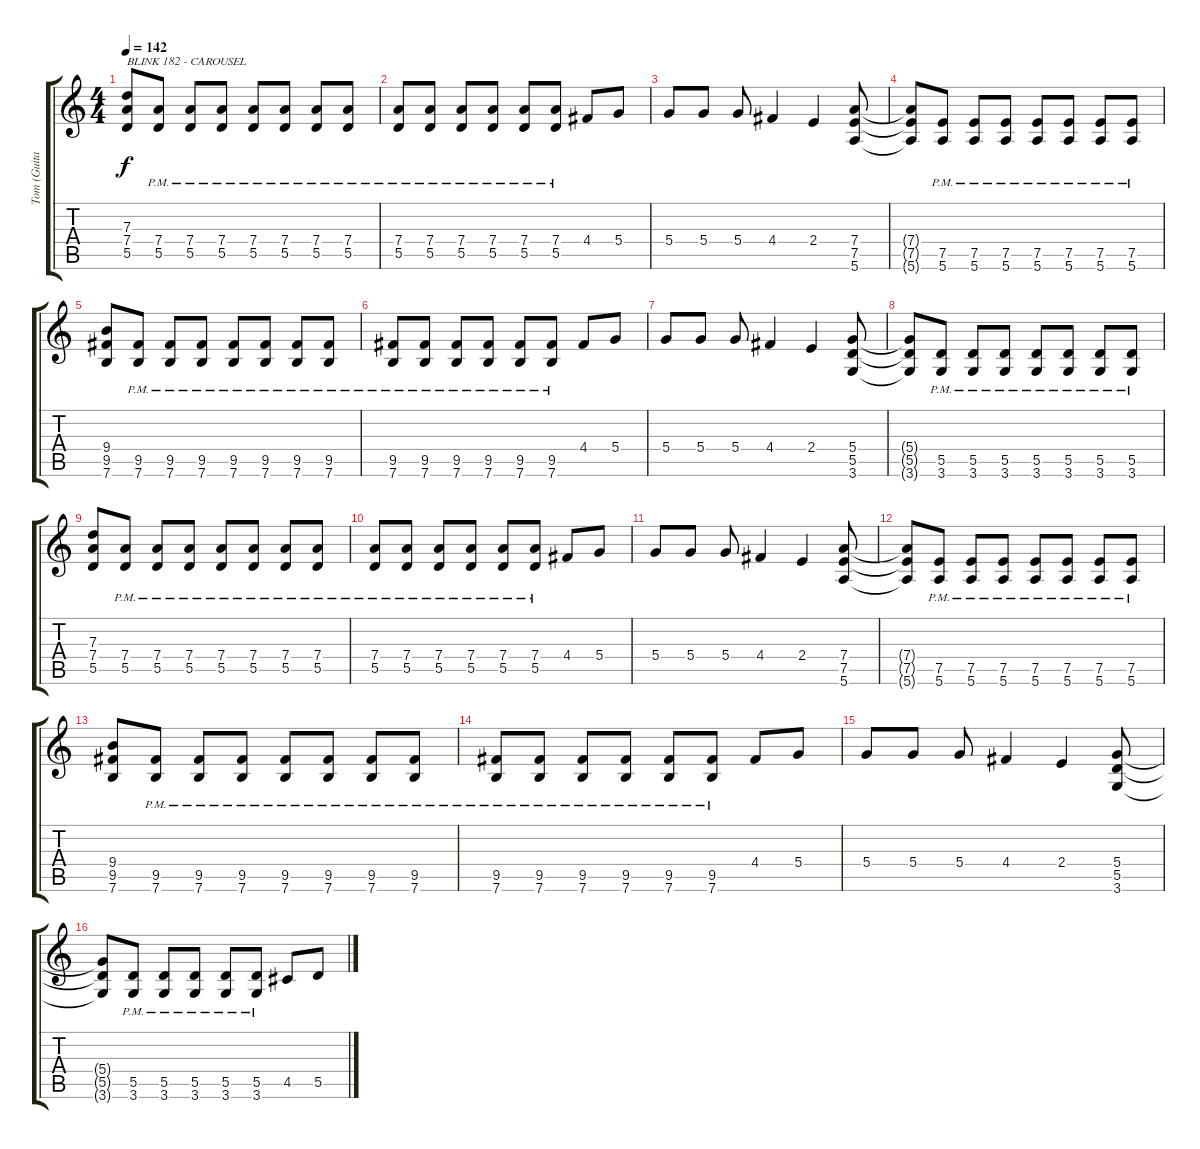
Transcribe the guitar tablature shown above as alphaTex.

\track ("Tom (Guitar)" "Tom (Guita") {instrument distortionguitar}
\staff {score tabs}
\tuning (E4 B3 G3 D3 A2 E2) {hide}
\ts (4 4)
\tempo 142
\clef g2
\ks c
(7.3 7.4 5.5).8{txt "BLINK 182 - CAROUSEL" dy f instrument distortionguitar} (7.4{pm} 5.5{pm}).8 (7.4{pm} 5.5{pm}).8 (7.4{pm} 5.5{pm}).8 (7.4{pm} 5.5{pm}).8 (7.4{pm} 5.5{pm}).8 (7.4{pm} 5.5{pm}).8 (7.4{pm} 5.5{pm}).8 |
(7.4{pm} 5.5{pm}).8 (7.4{pm} 5.5{pm}).8 (7.4{pm} 5.5{pm}).8 (7.4{pm} 5.5{pm}).8 (7.4{pm} 5.5{pm}).8 (7.4{pm} 5.5{pm}).8 4.4.8 5.4.8 |
5.4.8 5.4.8 5.4.8 4.4.4 2.4.4 (7.4 7.5 5.6).8 |
(7.4{t} 7.5{t} 5.6{t}).8 (7.5{pm} 5.6{pm}).8 (7.5{pm} 5.6{pm}).8 (7.5{pm} 5.6{pm}).8 (7.5{pm} 5.6{pm}).8 (7.5{pm} 5.6{pm}).8 (7.5{pm} 5.6{pm}).8 (7.5{pm} 5.6{pm}).8 |
(9.4 9.5 7.6).8 (9.5{pm} 7.6{pm}).8 (9.5{pm} 7.6{pm}).8 (9.5{pm} 7.6{pm}).8 (9.5{pm} 7.6{pm}).8 (9.5{pm} 7.6{pm}).8 (9.5{pm} 7.6{pm}).8 (9.5{pm} 7.6{pm}).8 |
(9.5{pm} 7.6{pm}).8 (9.5{pm} 7.6{pm}).8 (9.5{pm} 7.6{pm}).8 (9.5{pm} 7.6{pm}).8 (9.5{pm} 7.6{pm}).8 (9.5{pm} 7.6{pm}).8 4.4.8 5.4.8 |
5.4.8 5.4.8 5.4.8 4.4.4 2.4.4 (5.4 5.5 3.6).8 |
(5.4{t} 5.5{t} 3.6{t}).8 (5.5{pm} 3.6{pm}).8 (5.5{pm} 3.6{pm}).8 (5.5{pm} 3.6{pm}).8 (5.5{pm} 3.6{pm}).8 (5.5{pm} 3.6{pm}).8 (5.5{pm} 3.6{pm}).8 (5.5{pm} 3.6{pm}).8 |
(7.3 7.4 5.5).8 (7.4{pm} 5.5{pm}).8 (7.4{pm} 5.5{pm}).8 (7.4{pm} 5.5{pm}).8 (7.4{pm} 5.5{pm}).8 (7.4{pm} 5.5{pm}).8 (7.4{pm} 5.5{pm}).8 (7.4{pm} 5.5{pm}).8 |
(7.4{pm} 5.5{pm}).8 (7.4{pm} 5.5{pm}).8 (7.4{pm} 5.5{pm}).8 (7.4{pm} 5.5{pm}).8 (7.4{pm} 5.5{pm}).8 (7.4{pm} 5.5{pm}).8 4.4.8 5.4.8 |
5.4.8 5.4.8 5.4.8 4.4.4 2.4.4 (7.4 7.5 5.6).8 |
(7.4{t} 7.5{t} 5.6{t}).8 (7.5{pm} 5.6{pm}).8 (7.5{pm} 5.6{pm}).8 (7.5{pm} 5.6{pm}).8 (7.5{pm} 5.6{pm}).8 (7.5{pm} 5.6{pm}).8 (7.5{pm} 5.6{pm}).8 (7.5{pm} 5.6{pm}).8 |
(9.4 9.5 7.6).8 (9.5{pm} 7.6{pm}).8 (9.5{pm} 7.6{pm}).8 (9.5{pm} 7.6{pm}).8 (9.5{pm} 7.6{pm}).8 (9.5{pm} 7.6{pm}).8 (9.5{pm} 7.6{pm}).8 (9.5{pm} 7.6{pm}).8 |
(9.5{pm} 7.6{pm}).8 (9.5{pm} 7.6{pm}).8 (9.5{pm} 7.6{pm}).8 (9.5{pm} 7.6{pm}).8 (9.5{pm} 7.6{pm}).8 (9.5{pm} 7.6{pm}).8 4.4.8 5.4.8 |
5.4.8 5.4.8 5.4.8 4.4.4 2.4.4 (5.4 5.5 3.6).8 |
(5.4{t} 5.5{t} 3.6{t}).8 (5.5{pm} 3.6{pm}).8 (5.5{pm} 3.6{pm}).8 (5.5{pm} 3.6{pm}).8 (5.5{pm} 3.6{pm}).8 (5.5{pm} 3.6{pm}).8 4.5.8 5.5.8
